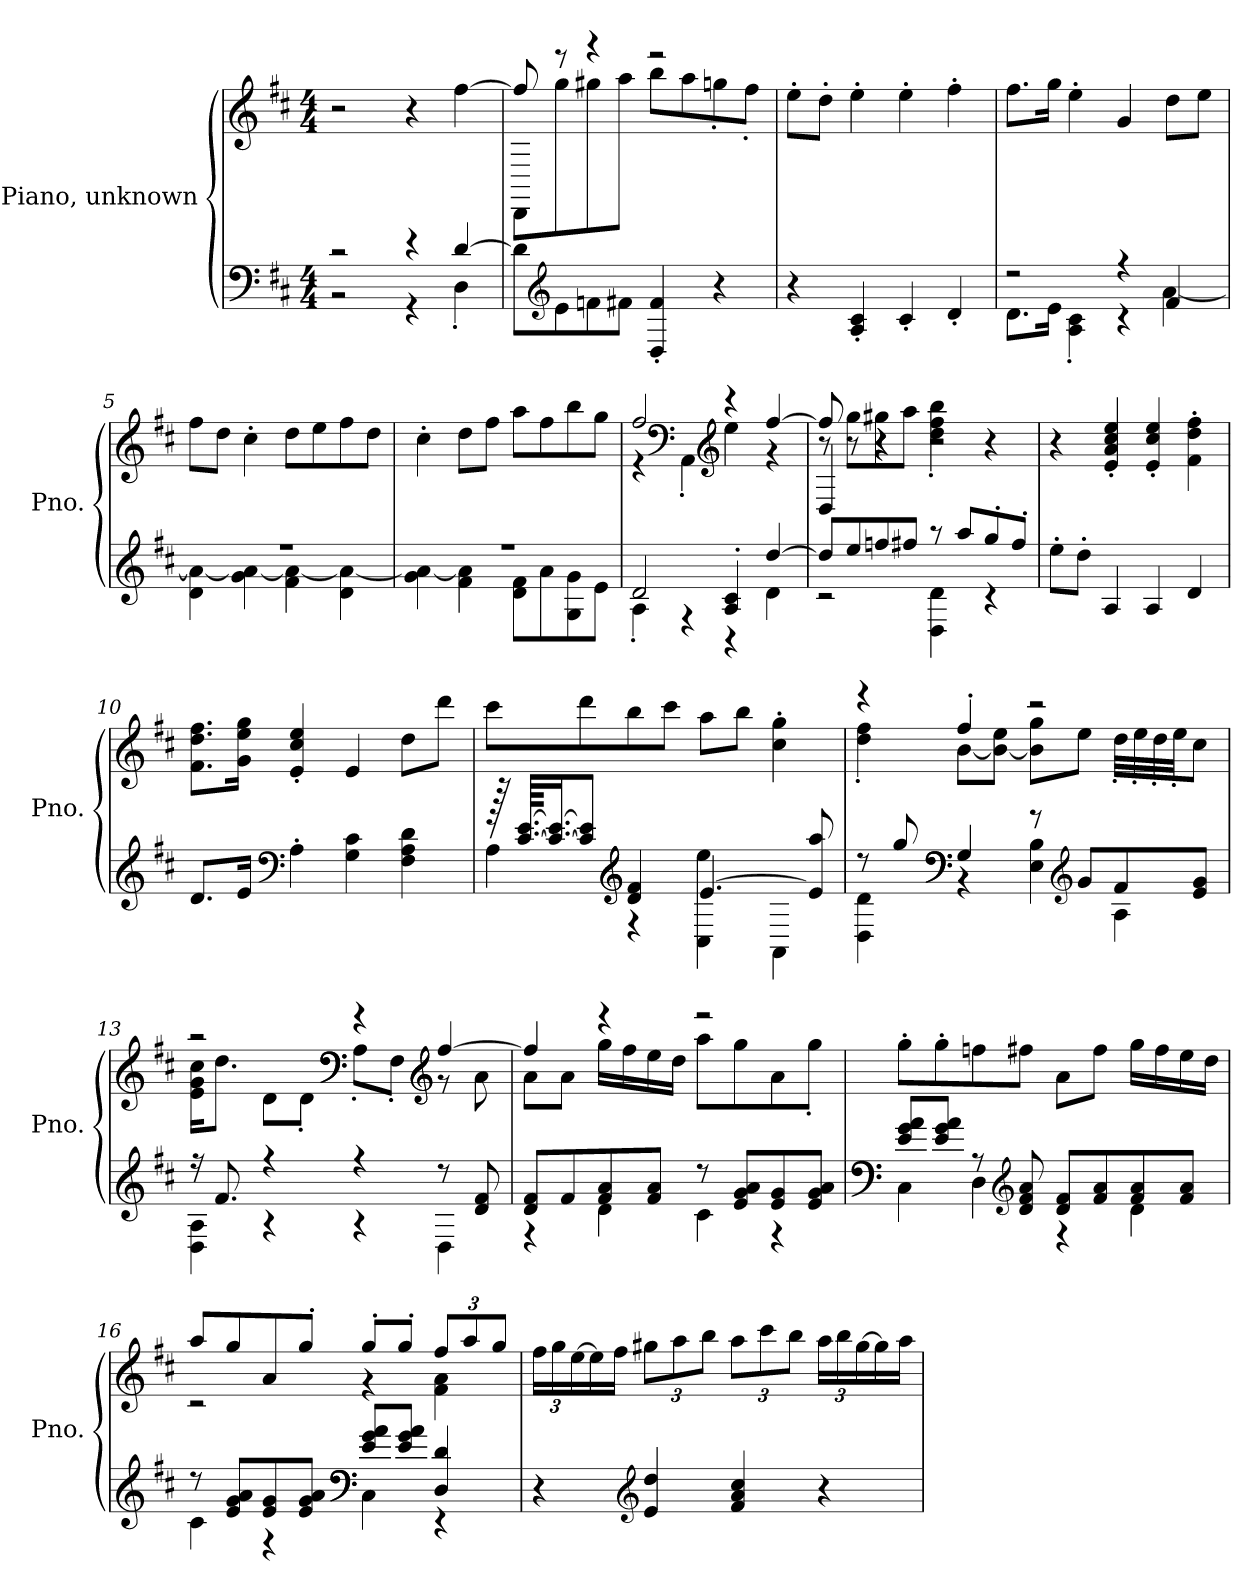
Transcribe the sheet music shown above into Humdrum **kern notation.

**kern	**kern
*part1	*part1
*staff2	*staff1
*I"Piano, unknown	*
*I'Pno.	*
*clefF4	*clefG2
*k[f#c#]	*k[f#c#]
*M4/4	*M4/4
*MM120	*MM120
=1	=1
*^	*
2r	2r	2r
4r	4r	4r
[4d/	4D'\	[4ff#\
*v	*v	*
=2	=2
*	*^
8d\L]	8ff#/]	8DD\L
*clefG2	*	*
8e\	8r	8gg\
8fn\	4r	8gg#X\
8f#X\J	.	8aa\J
4D/' 4f#/'	2r	8bb\L
.	.	8aa\
4r	.	8ggn'\
.	.	8ff#'\J
*	*v	*v
=3	=3
4r	8ee'\L
.	8dd'\J
4A/' 4c#/'	4ee'\
4c#'/	4ee'\
4d'/	4ff#'\
=4	=4
*^	*
2r	8.d\L	8.ff#\L
.	16e\Jk	16gg\Jk
.	4A\' 4c#\'	4ee'\
4r	4r	4g/
4f#/	[4a\	8dd\L
.	.	8ee\J
=5	=5	=5
1r	4d\ 4a\_	8ff#\L
.	.	8dd\J
.	4g\ 4a\_	4cc#'\
.	4f#\ 4a\_	8dd\L
.	.	8ee\
.	4d\ 4a\_	8ff#\
.	.	8dd\J
!!LO:LB:g=z
=6	=6	=6
1r	4g\ 4a\_	4cc#'\
.	4f#\ 4a\]	8dd\L
.	.	8ff#\J
.	8d\ 8f#\L	8aa\L
.	8a\	8ff#\
.	8G\ 8g\	8bb\
.	8e\J	8gg\J
=7	=7	=7
*	*	*^
2d/	4A'\	2ff#/	4r
*	*	*clefF4	*
.	4r	.	4AA'\
*	*	*clefG2	*
4A/' 4c#/'	4r	4r	4ee\
[4dd/	4d\	[4ff#/	4r
=8	=8	=8	=8
*	*	*	*^
8dd/L]	2r	8ff#/]	8r	4D/
8ee/	.	8r	8gg\L	.
8ffn/	.	4r	8gg#X\	4r
8ff#X/J	.	.	8aa\J	.
8r	4D\ 4d\	2r	4dd\' 4ff#\' 4bb\'	2r
8aa/L	.	.	.	.
8gg'/	4r	.	4r	.
8ff#'/J	.	.	.	.
*v	*v	*	*	*
*	*v	*v	*v
=9	=9
8ee'\L	4r
8dd'\J	.
4A/	4e/' 4a/' 4cc#/' 4ee/'
4A/	4e/' 4cc#/' 4ee/'
4d/	4f#\' 4dd\' 4ff#\'
=10	=10
8.d/L	8.f#\ 8.dd\ 8.ff#\L
16e/Jk	16g\ 16ee\ 16gg\Jk
*clefF4	*
4A'\	4e/' 4cc#/' 4ee/'
4G\ 4c#\	4e/
4F#\ 4A\ 4d\	8dd\L
.	8ddd\J
!!LO:LB:g=z
=11	=11
*^	*
128r	4A\	8ccc#\L
[64.c#/ [64.e/KKLL	.	.
16.c#/_ 16.e/_J	.	.
8c#/] 8e/]J	.	8ddd\
*clefG2	*	*
4d/ 4f#/	4r	8bb\
.	.	8ccc#\J
[4.e/	4C#\ 4ee\	8aa\L
.	.	8bb\J
.	4AA\	4cc#\' 4gg\'
8e/] 8aa/	.	.
=12	=12	=12
*	*	*^
8r	4D\ 4d\	4r	4dd\' 4ff#\'
8gg/	.	.	.
*clefF4	*	*	*
4G/	4r	4ff#'/	[8b\L
.	.	.	8b\_ 8ee\J
8r	4E\ 4B\	2r	8b\] 8gg\L
*clefG2	*	*	*
8g/L	.	.	8ee\J
8f#/	4A\	.	32dd'\LLL
.	.	.	32ee'\
.	.	.	32dd'\
.	.	.	32ee'\JJ
8e/ 8g/J	.	.	8cc#\J
!!LO:LB:g=z	!!
=13	=13	=13	=13
16r	4D\ 4A\	2r	16e\ 16g\ 16cc#\KL
8.f#/	.	.	8.dd\J
4r	4r	.	8d\L
.	.	.	8d'\J
*	*	*clefF4	*
4r	4r	4r	8A'\L
.	.	.	8F#'\J
*	*	*clefG2	*
8r	4D\	[4ff#/	8r
8d/ 8f#/	.	.	8a\
=14	=14	=14	=14
8d/ 8f#/L	4r	4ff#/]	8a\L
8f#/	.	.	8a\J
8f#/ 8a/	4d\	4r	16gg\LL
.	.	.	16ff#\
8f#/ 8a/J	.	.	16ee\
.	.	.	16dd\JJ
8r	4c#\	2r	8aa\L
8e/ 8g/ 8a/L	.	.	8gg\
8e/ 8g/	4r	.	8a\
8e/ 8g/ 8a/J	.	.	8gg'\J
*	*	*v	*v
=15	=15	=15
*clefF4	*	*
8e/ 8g/ 8a/L	4C#\	8gg'\L
8e/ 8g/ 8a/J	.	8gg'\
8r	4D\	8ffn\
*clefG2	*	*
8d/ 8f#/ 8a/	.	8ff#X\J
8d/ 8f#/L	4r	8a\L
8f#/ 8a/	.	8ff#\J
8f#/ 8a/	4d\	16gg\LL
.	.	16ff#\
8f#/ 8a/J	.	16ee\
.	.	16dd\JJ
!!LO:LB:g=z
=16	=16	=16
*	*	*^
8r	4c#\	8aa/L	2r
8e/ 8g/ 8a/L	.	8gg/	.
8e/ 8g/	4r	8a/	.
8e/ 8g/ 8a/J	.	8gg'/J	.
*clefF4	*	*	*
8e/ 8g/ 8a/L	4C#\	8gg'/L	4r
8e/ 8g/ 8a/J	.	8gg'/J	.
*	*	*Xbrackettup	*
4D/ 4d/	4r	12ff#/L	4f#\ 4a\
.	.	12aa/	.
.	.	12gg/J	.
*v	*v	*	*
*	*v	*v
=17	=17
4r	24ff#\LL
.	24gg\
.	[24ee\
.	16ee\]
.	16ff#\JJ
*clefG2	*
4e/ 4dd/	12gg#X\L
.	12aa\
.	12bb\J
4f#/ 4a/ 4cc#/	12aa\L
.	12ccc#\
.	12bb\J
4r	24aa\LL
.	24bb\
.	[24gg#\
.	16gg#\]
.	16aa\JJ
=	=
*-	*-
